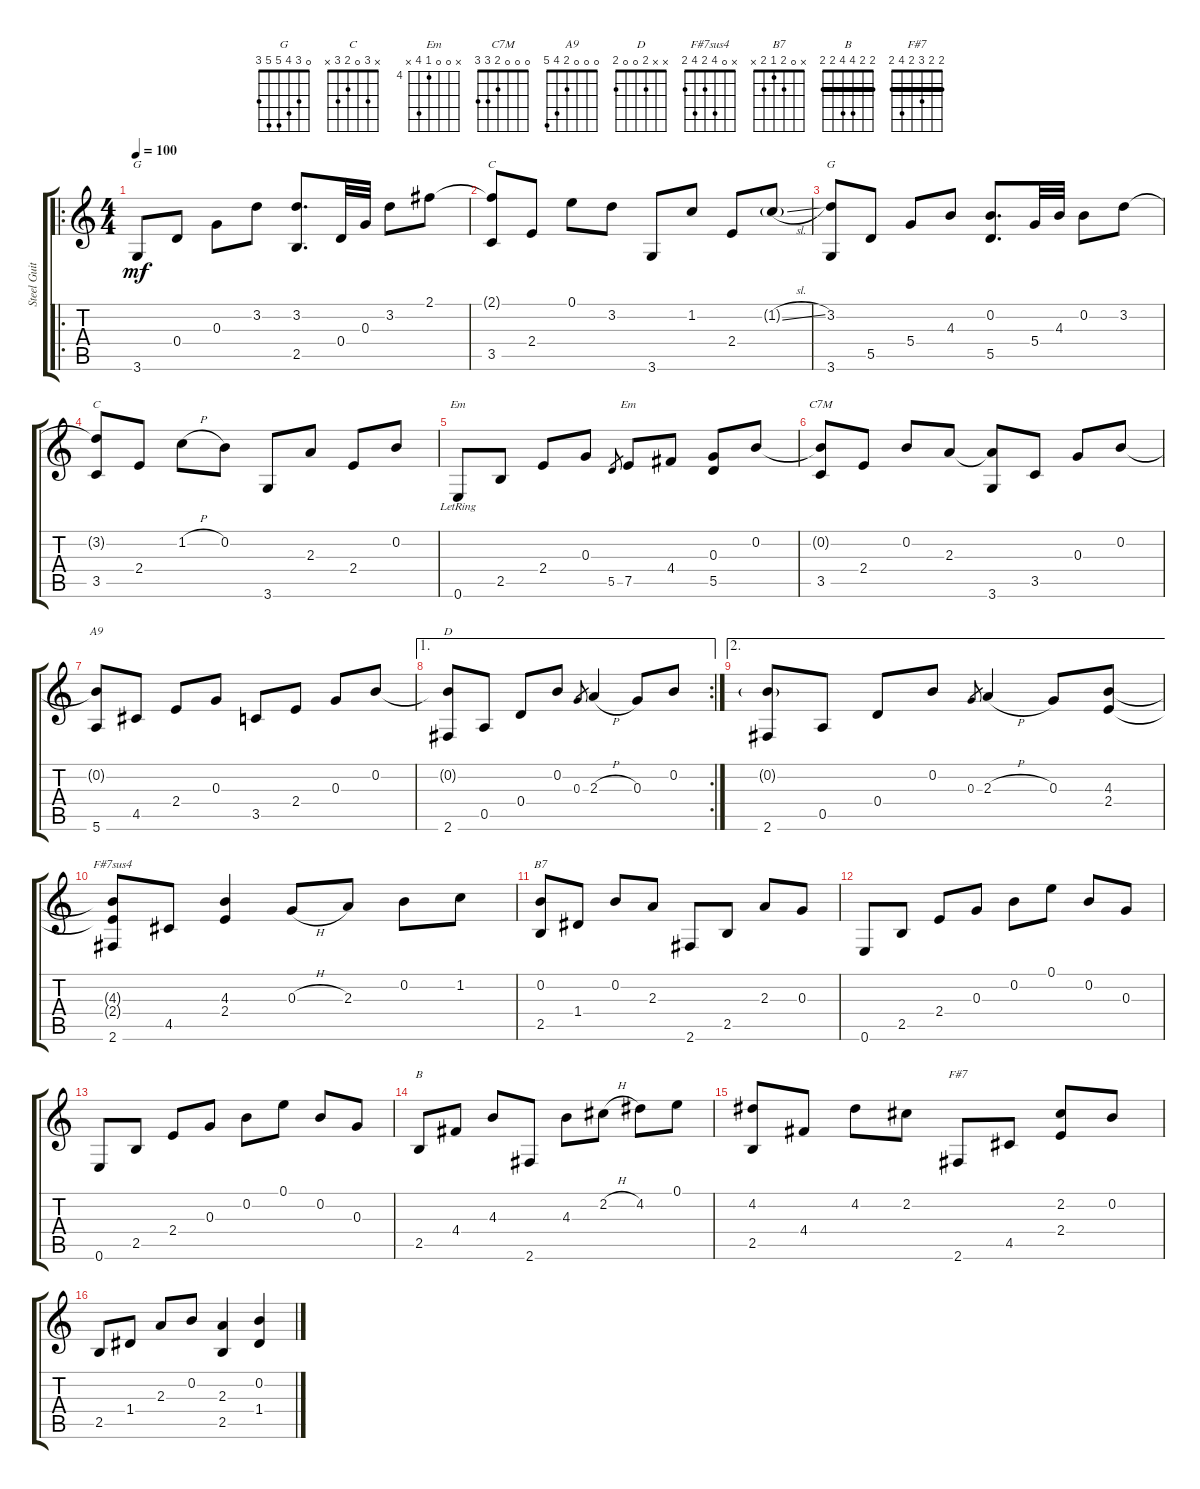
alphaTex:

\track ("Steel Guitar" "Steel Guit") {instrument acousticguitarsteel}
\staff {score tabs}
\tuning (E4 B3 G3 D3 A2 E2) {hide}
\chord ("G" x 3 0 0 2 3)
\chord ("C" 2 3 0 2 3 x)
\chord ("G" 0 3 4 5 5 3)
\chord ("C" x 3 0 2 3 x)
\chord ("Em" 0 0 0 2 2 0)
\chord ("Em" x 0 0 4 7 x) {firstfret 4}
\chord ("C7M" 0 0 0 2 3 3)
\chord ("A9" 0 0 0 2 4 5)
\chord ("D" x x 2 0 0 2)
\chord ("F#7sus4" x 0 4 2 4 2)
\chord ("B7" x 0 2 1 2 x)
\chord ("B" 2 2 4 4 2 2) {barre 2}
\chord ("F#7" 2 2 3 2 4 2) {barre 2}
\ro
\ts (4 4)
\tempo 100
\clef g2
\ks c
3.6.8{ch "G" dy mf instrument acousticguitarsteel} 0.4.8 0.3.8 3.2.8 (3.2 2.5).8{d} 0.4.32 0.3.32 3.2.8 2.1.8 |
(2.1{t} 3.5).8{ch "C"} 2.4.8 0.1.8 3.2.8 3.6.8 1.2.8 2.4.8 1.2{sl g}.8 |
(3.2 3.6).8{ch "G"} 5.5.8 5.4.8 4.3.8 (0.2 5.5).8{d} 5.4.32 4.3.32 0.2.8 3.2.8 |
(3.2{t} 3.5).8{ch "C"} 2.4.8 1.2{h}.8 0.2.8 3.6.8 2.3.8 2.4.8 0.2.8 |
0.6{lr}.8{ch "Em"} 2.5.8 2.4.8 0.3.8 5.5.8{gr} 7.5.8{ch "Em"} 4.4.8 (0.3 5.5).8 0.2.8 |
(0.2{t} 3.5).8{ch "C7M"} 2.4.8 0.2.8 2.3.8 (2.3{t} 3.6).8 3.5.8 0.3.8 0.2.8 |
(0.2{t} 5.6).8{ch "A9"} 4.5.8 2.4.8 0.3.8 3.5.8 2.4.8 0.3.8 0.2.8 |
\ae 1
\rc 2
(0.2{t} 2.6).8{ch "D"} 0.5.8 0.4.8 0.2.8 0.3.8{gr} 2.3{h}.4 0.3.8 0.2.8 |
\ae 2
(0.2{g} 2.6).8 0.5.8 0.4.8 0.2.8 0.3.8{gr} 2.3{h}.4 0.3.8 (4.3 2.4).8 |
(4.3{t} 2.4{t} 2.6).8{ch "F#7sus4"} 4.5.8 (4.3 2.4).4 0.3{h}.8 2.3.8 0.2.8 1.2.8 |
(0.2 2.5).8{ch "B7"} 1.4.8 0.2.8 2.3.8 2.6.8 2.5.8 2.3.8 0.3.8 |
0.6.8 2.5.8 2.4.8 0.3.8 0.2.8 0.1.8 0.2.8 0.3.8 |
0.6.8 2.5.8 2.4.8 0.3.8 0.2.8 0.1.8 0.2.8 0.3.8 |
2.5.8{ch "B"} 4.4.8 4.3.8 2.6.8 4.3.8 2.2{h}.8 4.2.8 0.1.8 |
(4.2 2.5).8 4.4.8 4.2.8 2.2.8 2.6.8{ch "F#7"} 4.5.8 (2.2 2.4).8 0.2.8 |
2.5.8 1.4.8 2.3.8 0.2.8 (2.3 2.5).4 (0.2 1.4).4
